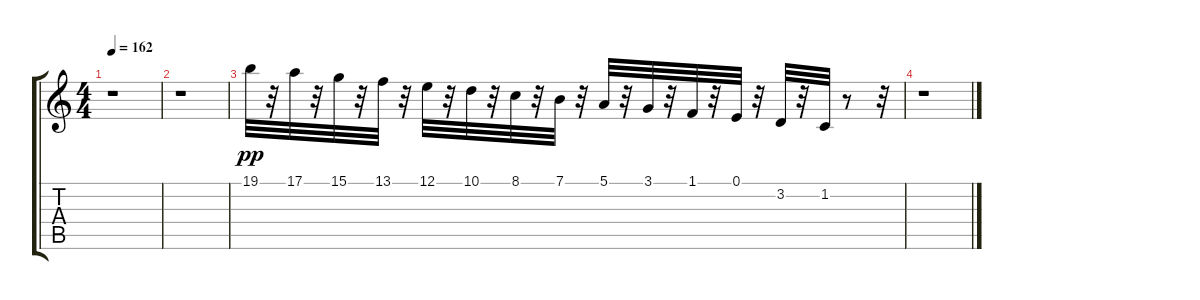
\track "" {instrument melodictom}
\staff {score tabs}
\tuning (E4 B3 G3 D3 A2 E2) {hide}
\ts (4 4)
\tempo 162
\clef g2
\ks c
r.1{dy p} |
r.1 |
19.1.32{dy pp} r.32 17.1.32 r.32 15.1.32 r.32 13.1.32 r.32 12.1.32 r.32 10.1.32 r.32 8.1.32 r.32 7.1.32 r.32 5.1.32 r.32 3.1.32 r.32 1.1.32 r.32 0.1.32 r.32 3.2.32 r.32 1.2.32 r.8 r.32 |
r.1
